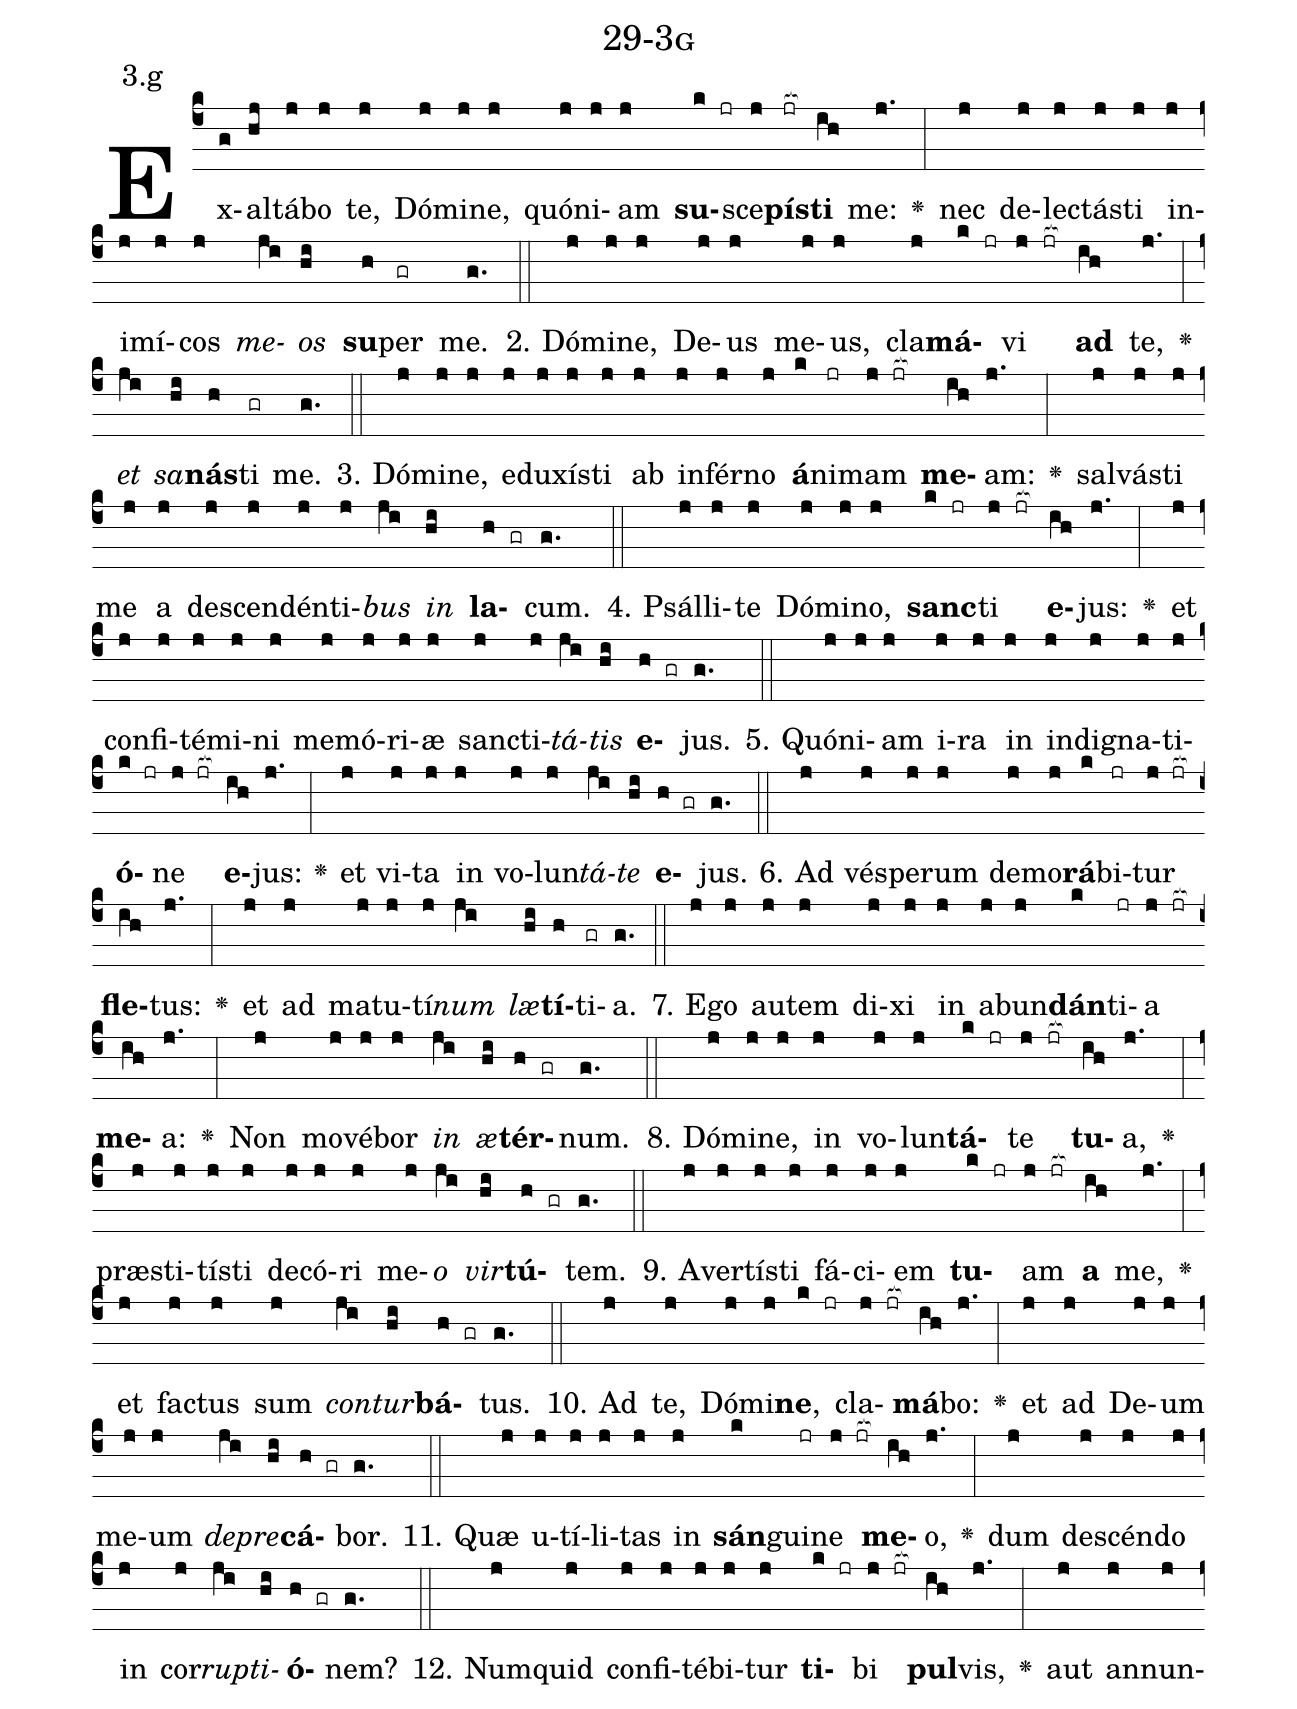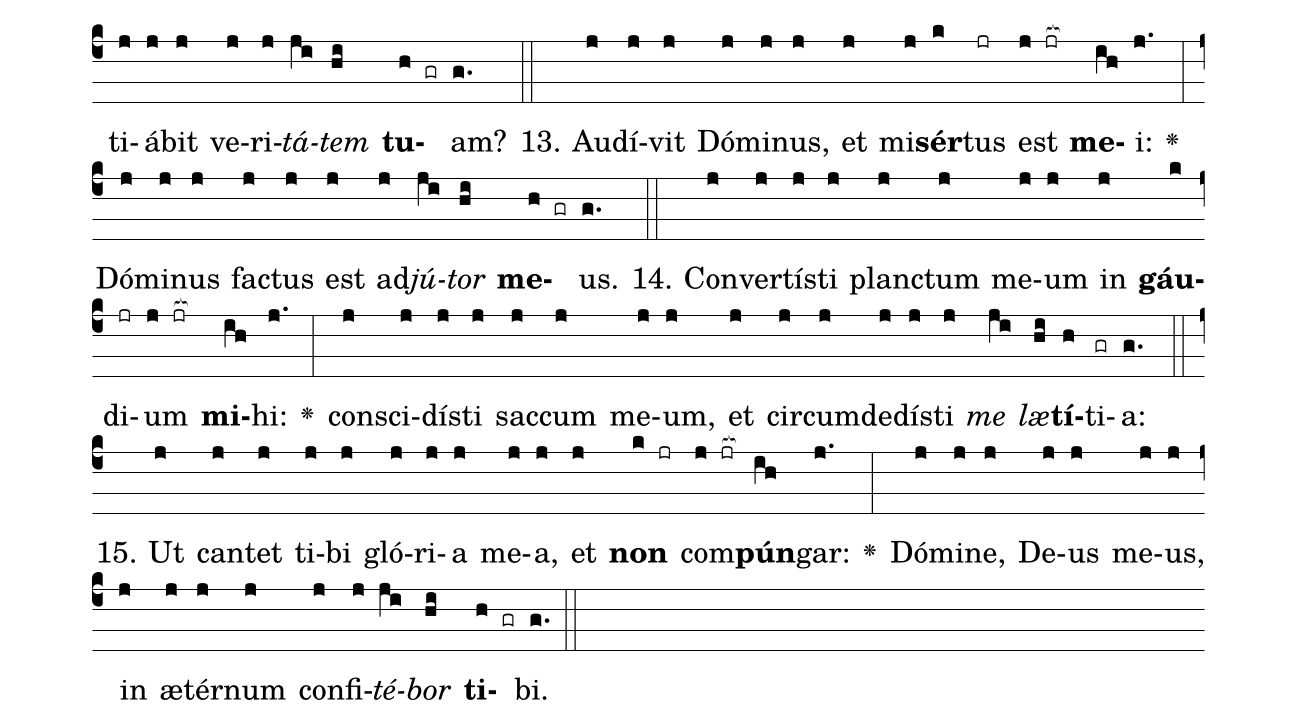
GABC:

name: 29-3g;
annotation: 3.g;
%%
(c4)Ex(g)al(hj)tá(j)bo(j) te,(j) Dó(j)mi(j)ne,(j) quón(j)i(j)am(j) <b>su</b>(k jr)sce(j)<b>pís</b>(jr[ocb:1{])<b>ti</b>(ih[ocb:0}]) me:(j.) <v>\greheightstar</v>(:) nec(j) de(j)lec(j)tás(j)ti(j) in(j)i(j)mí(j)cos(j) <i>me</i>(ji)<i>os</i>(hi) <b>su</b>(h)per(gr) me.(g.) (::)
2. Dó(j)mi(j)ne,(j) De(j)us(j) me(j)us,(j) cla(j)<b>má</b>(k jr)vi(j jr[ocb:1{]) <b>ad</b>(ih[ocb:0}]) te,(j.) <v>\greheightstar</v>(:) <i>et</i>(ji) <i>sa</i>(hi)<b>nás</b>(h)ti(gr) me.(g.) (::)
3. Dó(j)mi(j)ne,(j) e(j)du(j)xís(j)ti(j) ab(j) in(j)fér(j)no(j) <b>á</b>(k)ni(jr)mam(j jr[ocb:1{]) <b>me</b>(ih[ocb:0}])am:(j.) <v>\greheightstar</v>(:) sal(j)vás(j)ti(j) me(j) a(j) de(j)scen(j)dén(j)ti(j)<i>bus</i>(ji) <i>in</i>(hi) <b>la</b>(h gr)cum.(g.) (::)
4. Psál(j)li(j)te(j) Dó(j)mi(j)no,(j) <b>sanc</b>(k jr)ti(j jr[ocb:1{]) <b>e</b>(ih[ocb:0}])jus:(j.) <v>\greheightstar</v>(:) et(j) con(j)fi(j)té(j)mi(j)ni(j) me(j)mó(j)ri(j)æ(j) sanc(j)ti(j)<i>tá</i>(ji)<i>tis</i>(hi) <b>e</b>(h gr)jus.(g.) (::)
5. Quón(j)i(j)am(j) i(j)ra(j) in(j) in(j)di(j)gna(j)ti(j)<b>ó</b>(k jr)ne(j jr[ocb:1{]) <b>e</b>(ih[ocb:0}])jus:(j.) <v>\greheightstar</v>(:) et(j) vi(j)ta(j) in(j) vo(j)lun(j)<i>tá</i>(ji)<i>te</i>(hi) <b>e</b>(h gr)jus.(g.) (::)
6. Ad(j) vés(j)pe(j)rum(j) de(j)mo(j)<b>rá</b>(k)bi(jr)tur(j jr[ocb:1{]) <b>fle</b>(ih[ocb:0}])tus:(j.) <v>\greheightstar</v>(:) et(j) ad(j) ma(j)tu(j)tí(j)<i>num</i>(ji) <i>læ</i>(hi)<b>tí</b>(h)ti(gr)a.(g.) (::)
7. E(j)go(j) au(j)tem(j) di(j)xi(j) in(j) ab(j)un(j)<b>dán</b>(k)ti(jr)a(j jr[ocb:1{]) <b>me</b>(ih[ocb:0}])a:(j.) <v>\greheightstar</v>(:) Non(j) mo(j)vé(j)bor(j) <i>in</i>(ji) <i>æ</i>(hi)<b>tér</b>(h gr)num.(g.) (::)
8. Dó(j)mi(j)ne,(j) in(j) vo(j)lun(j)<b>tá</b>(k jr)te(j jr[ocb:1{]) <b>tu</b>(ih[ocb:0}])a,(j.) <v>\greheightstar</v>(:) præ(j)sti(j)tís(j)ti(j) de(j)có(j)ri(j) me(j)<i>o</i>(ji) <i>vir</i>(hi)<b>tú</b>(h gr)tem.(g.) (::)
9. A(j)ver(j)tís(j)ti(j) fá(j)ci(j)em(j) <b>tu</b>(k jr)am(j jr[ocb:1{]) <b>a</b>(ih[ocb:0}]) me,(j.) <v>\greheightstar</v>(:) et(j) fac(j)tus(j) sum(j) <i>con</i>(ji)<i>tur</i>(hi)<b>bá</b>(h gr)tus.(g.) (::)
10. Ad(j) te,(j) Dó(j)mi(j)<b>ne</b>,(k jr) cla(j jr[ocb:1{])<b>má</b>(ih[ocb:0}])bo:(j.) <v>\greheightstar</v>(:) et(j) ad(j) De(j)um(j) me(j)um(j) <i>de</i>(ji)<i>pre</i>(hi)<b>cá</b>(h gr)bor.(g.) (::)
11. Quæ(j) u(j)tí(j)li(j)tas(j) in(j) <b>sán</b>(k)gui(jr)ne(j jr[ocb:1{]) <b>me</b>(ih[ocb:0}])o,(j.) <v>\greheightstar</v>(:) dum(j) de(j)scén(j)do(j) in(j) cor(j)<i>rup</i>(ji)<i>ti</i>(hi)<b>ó</b>(h gr)nem?(g.) (::)
12. Num(j)quid(j) con(j)fi(j)té(j)bi(j)tur(j) <b>ti</b>(k jr)bi(j jr[ocb:1{]) <b>pul</b>(ih[ocb:0}])vis,(j.) <v>\greheightstar</v>(:) aut(j) an(j)nun(j)ti(j)á(j)bit(j) ve(j)ri(j)<i>tá</i>(ji)<i>tem</i>(hi) <b>tu</b>(h gr)am?(g.) (::)
13. Au(j)dí(j)vit(j) Dó(j)mi(j)nus,(j) et(j) mi(j)<b>sér</b>(k)tus(jr) est(j jr[ocb:1{]) <b>me</b>(ih[ocb:0}])i:(j.) <v>\greheightstar</v>(:) Dó(j)mi(j)nus(j) fac(j)tus(j) est(j) ad(j)<i>jú</i>(ji)<i>tor</i>(hi) <b>me</b>(h gr)us.(g.) (::)
14. Con(j)ver(j)tís(j)ti(j) planc(j)tum(j) me(j)um(j) in(j) <b>gáu</b>(k)di(jr)um(j jr[ocb:1{]) <b>mi</b>(ih[ocb:0}])hi:(j.) <v>\greheightstar</v>(:) con(j)sci(j)dís(j)ti(j) sac(j)cum(j) me(j)um,(j) et(j) cir(j)cum(j)de(j)dís(j)ti(j) <i>me</i>(ji) <i>læ</i>(hi)<b>tí</b>(h)ti(gr)a:(g.) (::)
15. Ut(j) can(j)tet(j) ti(j)bi(j) gló(j)ri(j)a(j) me(j)a,(j) et(j) <b>non</b>(k jr) com(j jr[ocb:1{])<b>pún</b>(ih[ocb:0}])gar:(j.) <v>\greheightstar</v>(:) Dó(j)mi(j)ne,(j) De(j)us(j) me(j)us,(j) in(j) æ(j)tér(j)num(j) con(j)fi(j)<i>té</i>(ji)<i>bor</i>(hi) <b>ti</b>(h gr)bi.(g.) (::)
